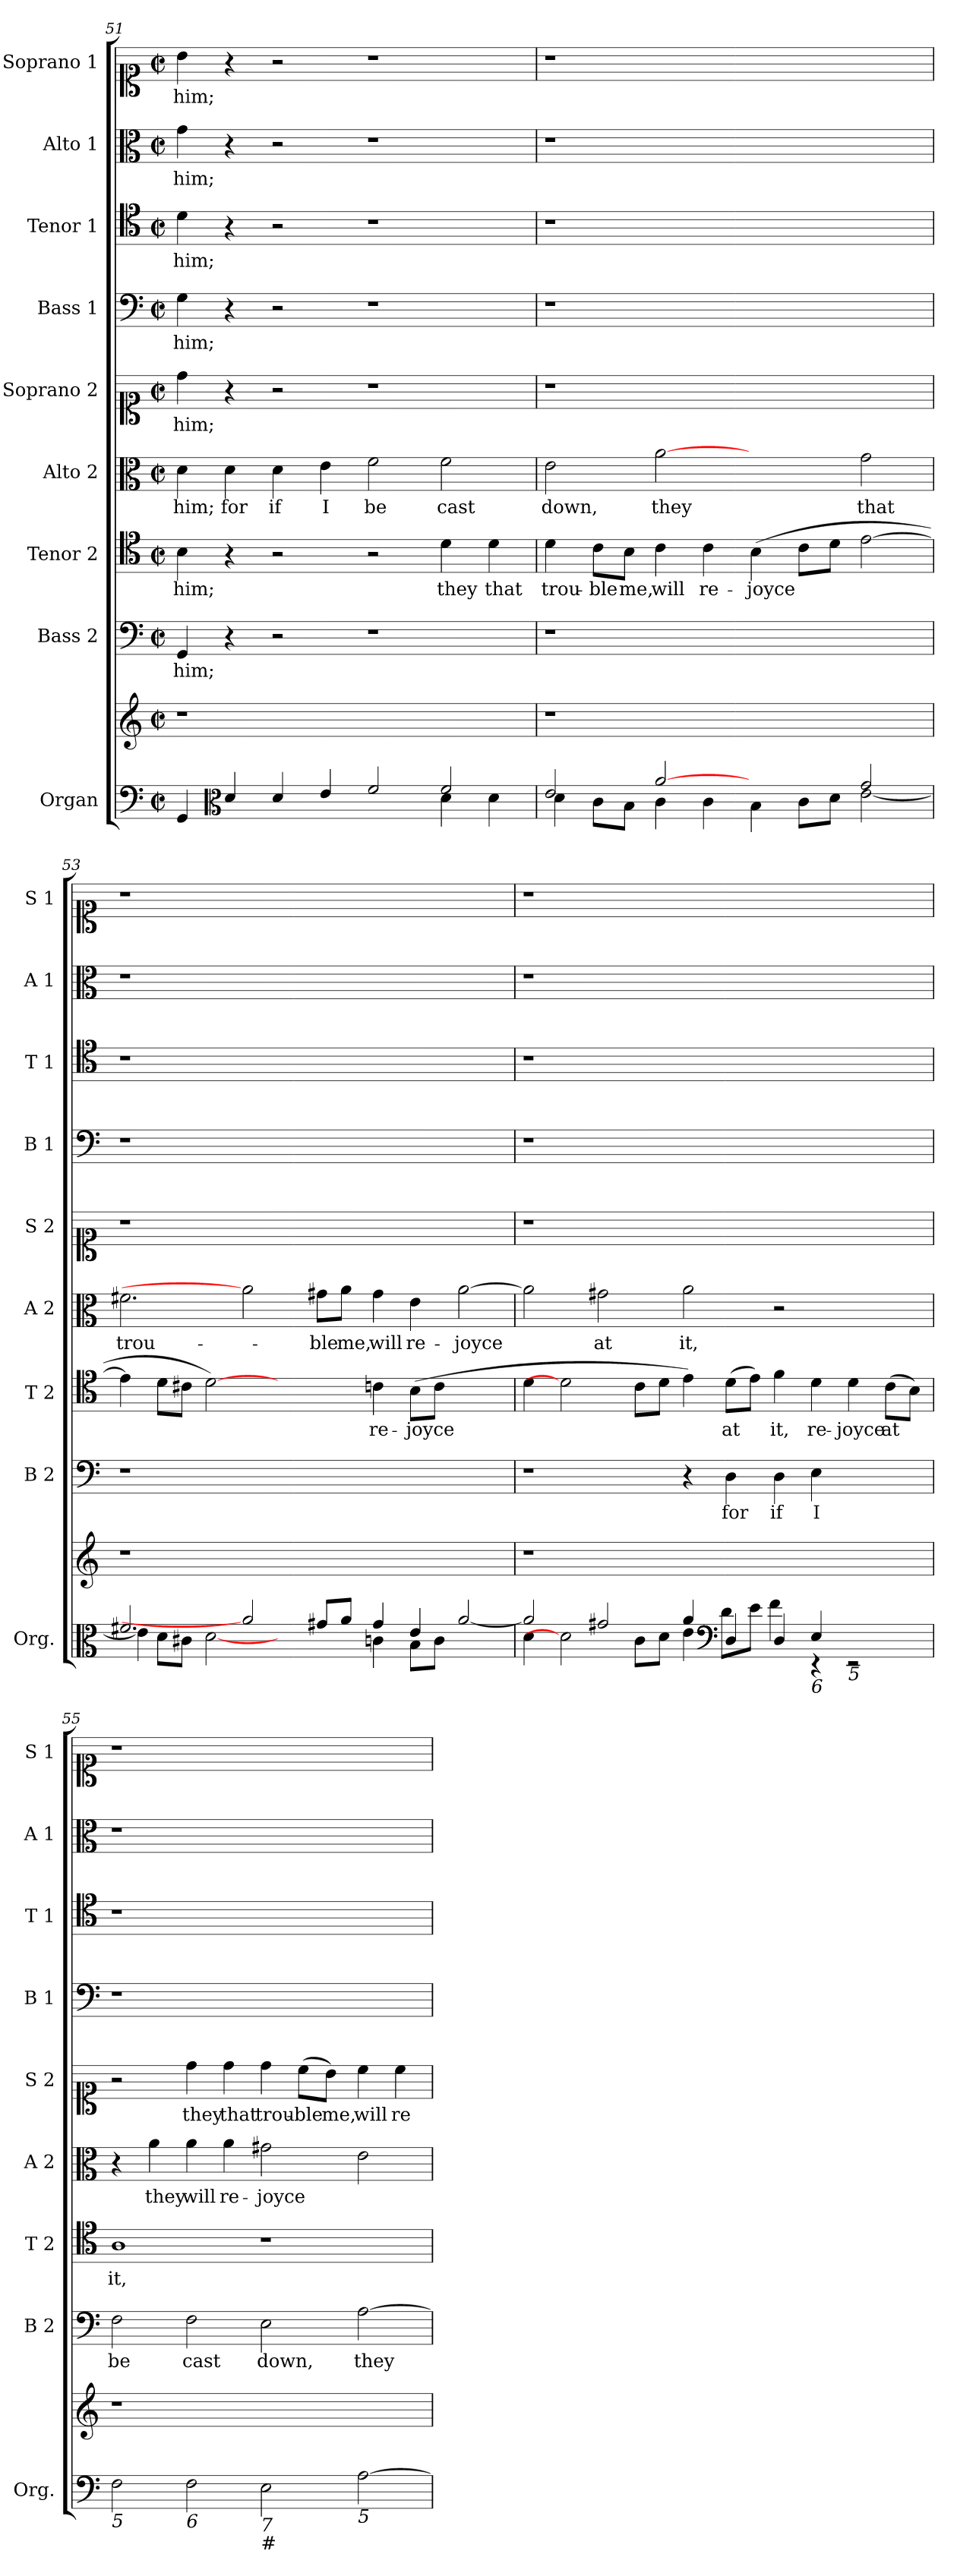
**kern	**kern	**kern	**text	**kern	**text	**kern	**text	**kern	**text	**kern	**text	**kern	**text	**kern	**text	**kern	**text
*part9	*part9	*part8	*part8	*part7	*part7	*part6	*part6	*part5	*part5	*part4	*part4	*part3	*part3	*part2	*part2	*part1	*part1
*staff10	*staff9	*staff8	*staff8	*staff7	*staff7	*staff6	*staff6	*staff5	*staff5	*staff4	*staff4	*staff3	*staff3	*staff2	*staff2	*staff1	*staff1
*I"Organ	*	*I"Bass 2	*	*I"Tenor 2	*	*I"Alto 2	*	*I"Soprano 2	*	*I"Bass 1	*	*I"Tenor 1	*	*I"Alto 1	*	*I"Soprano 1	*
*I'Org.	*	*I'B 2	*	*I'T 2	*	*I'A 2	*	*I'S 2	*	*I'B 1	*	*I'T 1	*	*I'A 1	*	*I'S 1	*
!!LO:PB:g=z
*clefF4	*clefG2	*clefF4	*	*clefC4	*	*clefC3	*	*clefC1	*	*clefF4	*	*clefC4	*	*clefC3	*	*clefC1	*
*k[]	*k[]	*k[]	*	*k[]	*	*k[]	*	*k[]	*	*k[]	*	*k[]	*	*k[]	*	*k[]	*
*a:	*a:	*a:	*	*a:	*	*a:	*	*a:	*	*a:	*	*a:	*	*a:	*	*a:	*
*M2/2	*M2/2	*M2/2	*	*M2/2	*	*M2/2	*	*M2/2	*	*M2/2	*	*M2/2	*	*M2/2	*	*M2/2	*
*met(c|)	*met(c|)	*met(c|)	*	*met(c|)	*	*met(c|)	*	*met(c|)	*	*met(c|)	*	*met(c|)	*	*met(c|)	*	*met(c|)	*
=51	=51	=51	=51	=51	=51	=51	=51	=51	=51	=51	=51	=51	=51	=51	=51	=51	=51
*^	*	*	*	*	*	*	*	*	*	*	*	*	*	*	*	*	*
!	!	!	!	!LO:LY:b	!	!LO:LY:b	!	!LO:LY:b	!	!LO:LY:b	!	!LO:LY:b	!	!LO:LY:b	!	!LO:LY:b	!	!LO:LY:b
4GG/	1ryy	1r	4GG/	him;	4B\	him;	4d\	him;	4dd\	him;	4G\	him;	4d\	him;	4g\	him;	4b\	him;
*clefC3	*	*	*	*	*	*	*	*	*	*	*	*	*	*	*	*	*	*
!	!	!	!	!	!	!	!	!LO:LY:b	!	!	!	!	!	!	!	!	!	!
4d/	.	.	4r	.	4r	.	4d\	for	4r	.	4r	.	4r	.	4r	.	4r	.
!	!	!	!	!	!	!	!	!LO:LY:b	!	!	!	!	!	!	!	!	!	!
4d/	.	.	2r	.	2r	.	4d\	if	2r	.	2r	.	2r	.	2r	.	2r	.
!	!	!	!	!	!	!	!	!LO:LY:b	!	!	!	!	!	!	!	!	!	!
4e/	.	.	.	.	.	.	4e\	I	.	.	.	.	.	.	.	.	.	.
!	!	!	!	!	!	!	!	!LO:LY:b	!	!	!	!	!	!	!	!	!	!
2f/	2ryy	1ryy	1r	.	2r	.	2f\	be	1r	.	1r	.	1r	.	1r	.	1r	.
!	!	!	!	!	!	!LO:LY:b	!	!LO:LY:b	!	!	!	!	!	!	!	!	!	!
2f/	4d\	.	.	.	4d\	they	2f\	cast	.	.	.	.	.	.	.	.	.	.
!	!	!	!	!	!	!LO:LY:b	!	!	!	!	!	!	!	!	!	!	!	!
.	4d\	.	.	.	4d\	that	.	.	.	.	.	.	.	.	.	.	.	.
=52	=52	=52	=52	=52	=52	=52	=52	=52	=52	=52	=52	=52	=52	=52	=52	=52	=52	=52
!	!	!	!	!	!	!LO:LY:b	!	!LO:LY:b	!	!	!	!	!	!	!	!	!	!
2e/	4d\	1r	1r	.	4d\	trou-	2e\	down,	1r	.	1r	.	1r	.	1r	.	1r	.
!	!	!	!	!	!	!LO:LY:b	!	!	!	!	!	!	!	!	!	!	!	!
.	8c\L	.	.	.	8c\L	-ble	.	.	.	.	.	.	.	.	.	.	.	.
!	!	!	!	!	!	!LO:LY:b	!	!	!	!	!	!	!	!	!	!	!	!
.	8B\J	.	.	.	8B\J	me,	.	.	.	.	.	.	.	.	.	.	.	.
!	!	!	!	!	!	!LO:LY:b	!	!LO:LY:b	!	!	!	!	!	!	!	!	!	!
[2a	4c\	.	.	.	4c\	will	[2a	they	.	.	.	.	.	.	.	.	.	.
!	!	!	!	!	!	!LO:LY:b	!	!	!	!	!	!	!	!	!	!	!	!
.	4c\	.	.	.	4c\	re-	.	.	.	.	.	.	.	.	.	.	.	.
!	!	!	!	!	!	!LO:LY:b	!	!	!	!	!	!	!	!	!	!	!	!
2ryy	4B\	1ryy	1ryy	.	(>4B\	-joyce	2ryy	.	1ryy	.	1ryy	.	1ryy	.	1ryy	.	1ryy	.
.	8c\L	.	.	.	8c\L	.	.	.	.	.	.	.	.	.	.	.	.	.
.	8d\J	.	.	.	8d\J	.	.	.	.	.	.	.	.	.	.	.	.	.
!	!	!	!	!	!	!	!	!LO:LY:b	!	!	!	!	!	!	!	!	!	!
2g/	[<2e\	.	.	.	[2e\	.	2g\	that	.	.	.	.	.	.	.	.	.	.
=53	=53	=53	=53	=53	=53	=53	=53	=53	=53	=53	=53	=53	=53	=53	=53	=53	=53	=53
!	!	!	!	!	!	!	!	!LO:LY:b	!	!	!	!	!	!	!	!	!	!
2.f#X/	4e\]	1r	1r	.	4e\]	.	2.f#X\	trou-	1r	.	1r	.	1r	.	1r	.	1r	.
.	8d\L	.	.	.	8d\L	.	.	.	.	.	.	.	.	.	.	.	.	.
.	8c#X\J	.	.	.	8c#X\J	.	.	.	.	.	.	.	.	.	.	.	.	.
.	[2d	.	.	.	[2d)	.	.	.	.	.	.	.	.	.	.	.	.	.
2a]	.	.	.	.	.	.	2a]	.	.	.	.	.	.	.	.	.	.	.
.	2ryy	1.ryy	1.ryy	.	2ryy	.	.	.	1.ryy	.	1.ryy	.	1.ryy	.	1.ryy	.	1.ryy	.
!	!	!	!	!	!	!	!	!LO:LY:b	!	!	!	!	!	!	!	!	!	!
8g#X/L	.	.	.	.	.	.	8g#X\L	-ble	.	.	.	.	.	.	.	.	.	.
!	!	!	!	!	!	!	!	!LO:LY:b	!	!	!	!	!	!	!	!	!	!
8a/J	.	.	.	.	.	.	8a\J	me,	.	.	.	.	.	.	.	.	.	.
!	!	!	!	!	!	!LO:LY:b	!	!LO:LY:b	!	!	!	!	!	!	!	!	!	!
4g#/	4cn\	.	.	.	4cn\	re-	4g#\	will	.	.	.	.	.	.	.	.	.	.
!	!	!	!	!	!	!LO:LY:b	!	!LO:LY:b	!	!	!	!	!	!	!	!	!	!
4e/	8B\L	.	.	.	(>8B\L	-joyce	4e\	re-	.	.	.	.	.	.	.	.	.	.
.	8c\J	.	.	.	8c\J	.	.	.	.	.	.	.	.	.	.	.	.	.
!	!	!	!	!	!	!	!	!LO:LY:b	!	!	!	!	!	!	!	!	!	!
[>2a/	2ryy	.	.	.	2ryy	.	[2a\	-joyce	.	.	.	.	.	.	.	.	.	.
!!LO:PB:g=z
=54	=54	=54	=54	=54	=54	=54	=54	=54	=54	=54	=54	=54	=54	=54	=54	=54	=54	=54
2a/]	4d\	1r	1r	.	4d\	.	2a\]	.	1r	.	1r	.	1r	.	1r	.	1r	.
.	2d]	.	.	.	2d]	.	.	.	.	.	.	.	.	.	.	.	.	.
!	!	!	!	!	!	!	!	!LO:LY:b	!	!	!	!	!	!	!	!	!	!
2g#X/	.	.	.	.	.	.	2g#X\	at	.	.	.	.	.	.	.	.	.	.
.	8c\L	.	.	.	8c\L	.	.	.	.	.	.	.	.	.	.	.	.	.
.	8d\J	.	.	.	8d\J	.	.	.	.	.	.	.	.	.	.	.	.	.
!	!	!	!	!	!	!	!	!LO:LY:b	!	!	!	!	!	!	!	!	!	!
4a/	4e\	1.ryy	4r	.	4e\)	.	2a\	it,	1.ryy	.	1.ryy	.	1.ryy	.	1.ryy	.	1.ryy	.
*clefF4	*	*	*	*	*	*	*	*	*	*	*	*	*	*	*	*	*	*
!	!	!	!	!LO:LY:b	!	!LO:LY:b	!	!	!	!	!	!	!	!	!	!	!	!
4D/	8d\L	.	4D\	for	(>8d\L	at	.	.	.	.	.	.	.	.	.	.	.	.
.	8e\J	.	.	.	8e\J)	.	.	.	.	.	.	.	.	.	.	.	.	.
!	!	!	!	!LO:LY:b	!	!LO:LY:b	!	!	!	!	!	!	!	!	!	!	!	!
4D/	4f\	.	4D\	if	4f\	it,	2r	.	.	.	.	.	.	.	.	.	.	.
!LO:TX:b:i:t=6	!	!	!	!	!	!	!	!	!	!	!	!	!	!	!	!	!	!
!	!	!	!	!LO:LY:b	!	!LO:LY:b	!	!	!	!	!	!	!	!	!	!	!	!
4E/	4rEE	.	4E\	I	4d\	re-	.	.	.	.	.	.	.	.	.	.	.	.
!LO:TX:b:i:t=5	!	!	!	!	!	!	!	!	!	!	!	!	!	!	!	!	!	!
!	!	!	!	!	!	!LO:LY:b	!	!	!	!	!	!	!	!	!	!	!	!
2ryy	2rEE	.	2ryy	.	4d\	-joyce	2ryy	.	.	.	.	.	.	.	.	.	.	.
!	!	!	!	!	!	!LO:LY:b	!	!	!	!	!	!	!	!	!	!	!	!
.	.	.	.	.	(>8c\L	at	.	.	.	.	.	.	.	.	.	.	.	.
.	.	.	.	.	8B\J)	.	.	.	.	.	.	.	.	.	.	.	.	.
*v	*v	*	*	*	*	*	*	*	*	*	*	*	*	*	*	*	*	*
=55	=55	=55	=55	=55	=55	=55	=55	=55	=55	=55	=55	=55	=55	=55	=55	=55	=55
!LO:TX:b:i:t=5	!	!	!	!	!	!	!	!	!	!	!	!	!	!	!	!	!
!	!	!	!LO:LY:b	!	!LO:LY:b	!	!	!	!	!	!	!	!	!	!	!	!
2F\	1r	2F\	be	1A	it,	4r	.	2r	.	1r	.	1r	.	1r	.	1r	.
!	!	!	!	!	!	!	!LO:LY:b	!	!	!	!	!	!	!	!	!	!
.	.	.	.	.	.	4a\	they	.	.	.	.	.	.	.	.	.	.
!LO:TX:b:i:t=6	!	!	!	!	!	!	!	!	!	!	!	!	!	!	!	!	!
!	!	!	!LO:LY:b	!	!	!	!LO:LY:b	!	!LO:LY:b	!	!	!	!	!	!	!	!
2F\	.	2F\	cast	.	.	4a\	will	4dd\	they	.	.	.	.	.	.	.	.
!	!	!	!	!	!	!	!LO:LY:b	!	!LO:LY:b	!	!	!	!	!	!	!	!
.	.	.	.	.	.	4a\	re-	4dd\	that	.	.	.	.	.	.	.	.
!LO:TX:b:i:t=7	!	!	!	!	!	!	!	!	!	!	!	!	!	!	!	!	!
!LO:TX:b:i:t=#	!	!	!	!	!	!	!	!	!	!	!	!	!	!	!	!	!
!	!	!	!LO:LY:b	!	!	!	!LO:LY:b	!	!LO:LY:b	!	!	!	!	!	!	!	!
2E\	1ryy	2E\	down,	1r	.	2g#X\	-joyce	4dd\	trou-	1ryy	.	1ryy	.	1ryy	.	1ryy	.
!	!	!	!	!	!	!	!	!	!LO:LY:b	!	!	!	!	!	!	!	!
.	.	.	.	.	.	.	.	(>8cc\L	-ble	.	.	.	.	.	.	.	.
!	!	!	!	!	!	!	!	!	!LO:LY:b	!	!	!	!	!	!	!	!
.	.	.	.	.	.	.	.	8b\J)	me,	.	.	.	.	.	.	.	.
!LO:TX:b:i:t=5	!	!	!	!	!	!	!	!	!	!	!	!	!	!	!	!	!
!	!	!	!LO:LY:b	!	!	!	!	!	!LO:LY:b	!	!	!	!	!	!	!	!
[2A\	.	[2A\	they	.	.	2e\	.	4cc\	will	.	.	.	.	.	.	.	.
!	!	!	!	!	!	!	!	!	!LO:LY:b	!	!	!	!	!	!	!	!
.	.	.	.	.	.	.	.	4cc\	re-	.	.	.	.	.	.	.	.
=	=	=	=	=	=	=	=	=	=	=	=	=	=	=	=	=	=
*-	*-	*-	*-	*-	*-	*-	*-	*-	*-	*-	*-	*-	*-	*-	*-	*-	*-
